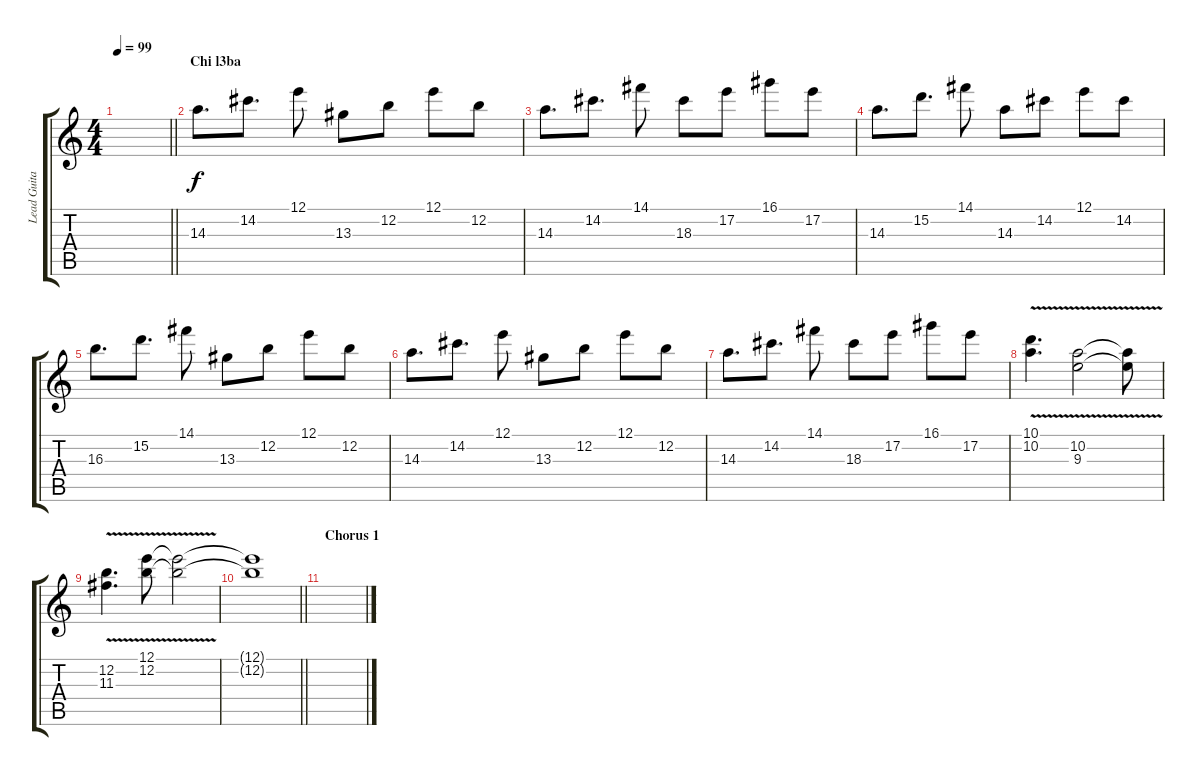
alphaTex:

\track ("Lead Guitar" "Lead Guita") {instrument distortionguitar}
\staff {score tabs}
\tuning (E4 B3 G3 D3 A2 E2) {hide}
\ts (4 4)
\tempo 99
\clef g2
\barLineRight lightlight
\ks c
|
\section ("" "Chi l3ba")
14.3.8{d volume 5} 14.2.8{d} 12.1.8 13.3.8 12.2.8 12.1.8 12.2.8 |
14.3.8{d} 14.2.8{d} 14.1.8 18.3.8 17.2.8 16.1.8 17.2.8 |
14.3.8{d} 15.2.8{d} 14.1.8 14.3.8 14.2.8 12.1.8 14.2.8 |
16.3.8{d} 15.2.8{d} 14.1.8 13.3.8 12.2.8 12.1.8 12.2.8 |
14.3.8{d} 14.2.8{d} 12.1.8 13.3.8 12.2.8 12.1.8 12.2.8 |
14.3.8{d} 14.2.8{d} 14.1.8 18.3.8 17.2.8 16.1.8 17.2.8 |
(10.1{v} 10.2{v}).4{d} (10.2{v} 9.3{v}).2 (10.2{t} 9.3{t}).8 |
(12.2{v} 11.3{v}).4{d} (12.1{v} 12.2{v}).8 (12.1{t} 12.2{t}).2 |
\barLineRight lightlight
(12.1{t} 12.2{t}).1 |
\section ("" "Chorus 1")
